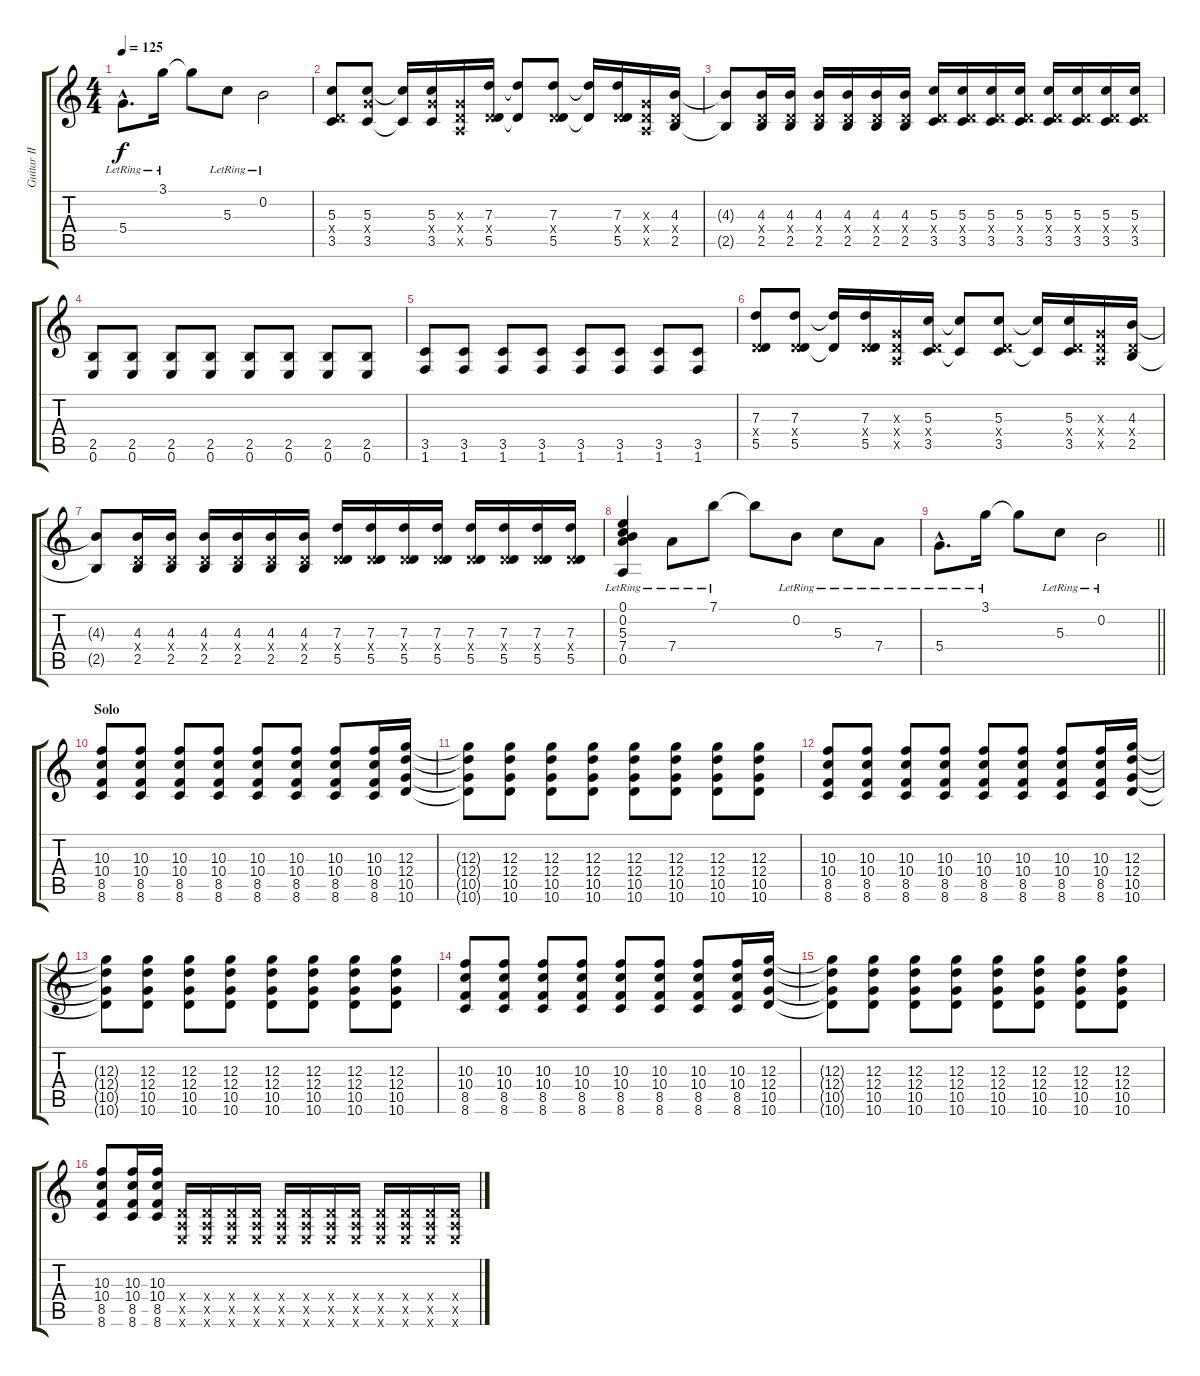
\track ("Guitar II (Inoran)" "Guitar II ") {instrument distortionguitar}
\staff {score tabs}
\tuning (E4 B3 G3 D3 A2 E2) {hide}
\ts (4 4)
\tempo 125
\clef g2
\ks c
5.4{hac lr}.8{d dy f} 3.1{lr}.16 3.1{t}.8 5.3{lr}.8 0.2{lr}.2 |
(5.3 0.4{x} 3.5).8 (5.3 5.4{x} 3.5).8 (5.3{t} 3.5{t}).16 (5.3 5.4{x} 3.5).16 (0.3{x} 0.4{x} 0.5{x}).16 (7.3 0.4{x} 5.5).16 (7.3{t} 5.5{t}).8 (7.3 0.4{x} 5.5).8 (7.3{t} 5.5{t}).16 (7.3 0.4{x} 5.5).16 (0.3{x} 0.4{x} 0.5{x}).16 (4.3 0.4{x} 2.5).16 |
(4.3{t} 2.5{t}).8 (4.3 0.4{x} 2.5).16 (4.3 0.4{x} 2.5).16 (4.3 0.4{x} 2.5).16 (4.3 0.4{x} 2.5).16 (4.3 0.4{x} 2.5).16 (4.3 0.4{x} 2.5).16 (5.3 0.4{x} 3.5).16 (5.3 0.4{x} 3.5).16 (5.3 0.4{x} 3.5).16 (5.3 0.4{x} 3.5).16 (5.3 0.4{x} 3.5).16 (5.3 0.4{x} 3.5).16 (5.3 0.4{x} 3.5).16 (5.3 0.4{x} 3.5).16 |
(2.5 0.6).8 (2.5 0.6).8 (2.5 0.6).8 (2.5 0.6).8 (2.5 0.6).8 (2.5 0.6).8 (2.5 0.6).8 (2.5 0.6).8 |
(3.5 1.6).8 (3.5 1.6).8 (3.5 1.6).8 (3.5 1.6).8 (3.5 1.6).8 (3.5 1.6).8 (3.5 1.6).8 (3.5 1.6).8 |
(7.3 0.4{x} 5.5).8 (7.3 0.4{x} 5.5).8 (7.3{t} 5.5{t}).16 (7.3 0.4{x} 5.5).16 (0.3{x} 0.4{x} 0.5{x}).16 (5.3 0.4{x} 3.5).16 (5.3{t} 3.5{t}).8 (5.3 0.4{x} 3.5).8 (5.3{t} 3.5{t}).16 (5.3 0.4{x} 3.5).16 (0.3{x} 0.4{x} 0.5{x}).16 (4.3 0.4{x} 2.5).16 |
(4.3{t} 2.5{t}).8 (4.3 0.4{x} 2.5).16 (4.3 0.4{x} 2.5).16 (4.3 0.4{x} 2.5).16 (4.3 0.4{x} 2.5).16 (4.3 0.4{x} 2.5).16 (4.3 0.4{x} 2.5).16 (7.3 0.4{x} 5.5).16 (7.3 0.4{x} 5.5).16 (7.3 0.4{x} 5.5).16 (7.3 0.4{x} 5.5).16 (7.3 0.4{x} 5.5).16 (7.3 0.4{x} 5.5).16 (7.3 0.4{x} 5.5).16 (7.3 0.4{x} 5.5).16 |
(0.1{lr} 0.2{lr} 5.3{lr} 7.4{lr} 0.5{lr}).4 7.4{lr}.8 7.1{lr}.8 7.1{t}.8 0.2{lr}.8 5.3{lr}.8 7.4{lr}.8 |
\barLineRight lightlight
5.4{hac lr}.8{d} 3.1{lr}.16 3.1{t}.8 5.3{lr}.8 0.2{lr}.2 |
\section ("" "Solo")
(10.3 10.4 8.5 8.6).8 (10.3 10.4 8.5 8.6).8 (10.3 10.4 8.5 8.6).8 (10.3 10.4 8.5 8.6).8 (10.3 10.4 8.5 8.6).8 (10.3 10.4 8.5 8.6).8 (10.3 10.4 8.5 8.6).8 (10.3 10.4 8.5 8.6).16 (12.3 12.4 10.5 10.6).16 |
(12.3{t} 12.4{t} 10.5{t} 10.6{t}).8 (12.3 12.4 10.5 10.6).8 (12.3 12.4 10.5 10.6).8 (12.3 12.4 10.5 10.6).8 (12.3 12.4 10.5 10.6).8 (12.3 12.4 10.5 10.6).8 (12.3 12.4 10.5 10.6).8 (12.3 12.4 10.5 10.6).8 |
(10.3 10.4 8.5 8.6).8 (10.3 10.4 8.5 8.6).8 (10.3 10.4 8.5 8.6).8 (10.3 10.4 8.5 8.6).8 (10.3 10.4 8.5 8.6).8 (10.3 10.4 8.5 8.6).8 (10.3 10.4 8.5 8.6).8 (10.3 10.4 8.5 8.6).16 (12.3 12.4 10.5 10.6).16 |
(12.3{t} 12.4{t} 10.5{t} 10.6{t}).8 (12.3 12.4 10.5 10.6).8 (12.3 12.4 10.5 10.6).8 (12.3 12.4 10.5 10.6).8 (12.3 12.4 10.5 10.6).8 (12.3 12.4 10.5 10.6).8 (12.3 12.4 10.5 10.6).8 (12.3 12.4 10.5 10.6).8 |
(10.3 10.4 8.5 8.6).8 (10.3 10.4 8.5 8.6).8 (10.3 10.4 8.5 8.6).8 (10.3 10.4 8.5 8.6).8 (10.3 10.4 8.5 8.6).8 (10.3 10.4 8.5 8.6).8 (10.3 10.4 8.5 8.6).8 (10.3 10.4 8.5 8.6).16 (12.3 12.4 10.5 10.6).16 |
(12.3{t} 12.4{t} 10.5{t} 10.6{t}).8 (12.3 12.4 10.5 10.6).8 (12.3 12.4 10.5 10.6).8 (12.3 12.4 10.5 10.6).8 (12.3 12.4 10.5 10.6).8 (12.3 12.4 10.5 10.6).8 (12.3 12.4 10.5 10.6).8 (12.3 12.4 10.5 10.6).8 |
(10.3 10.4 8.5 8.6).8 (10.3 10.4 8.5 8.6).16 (10.3 10.4 8.5 8.6).16 (0.4{x} 0.5{x} 0.6{x}).16 (0.4{x} 0.5{x} 0.6{x}).16 (0.4{x} 0.5{x} 0.6{x}).16 (0.4{x} 0.5{x} 0.6{x}).16 (0.4{x} 0.5{x} 0.6{x}).16 (0.4{x} 0.5{x} 0.6{x}).16 (0.4{x} 0.5{x} 0.6{x}).16 (0.4{x} 0.5{x} 0.6{x}).16 (0.4{x} 0.5{x} 0.6{x}).16 (0.4{x} 0.5{x} 0.6{x}).16 (0.4{x} 0.5{x} 0.6{x}).16 (0.4{x} 0.5{x} 0.6{x}).16
